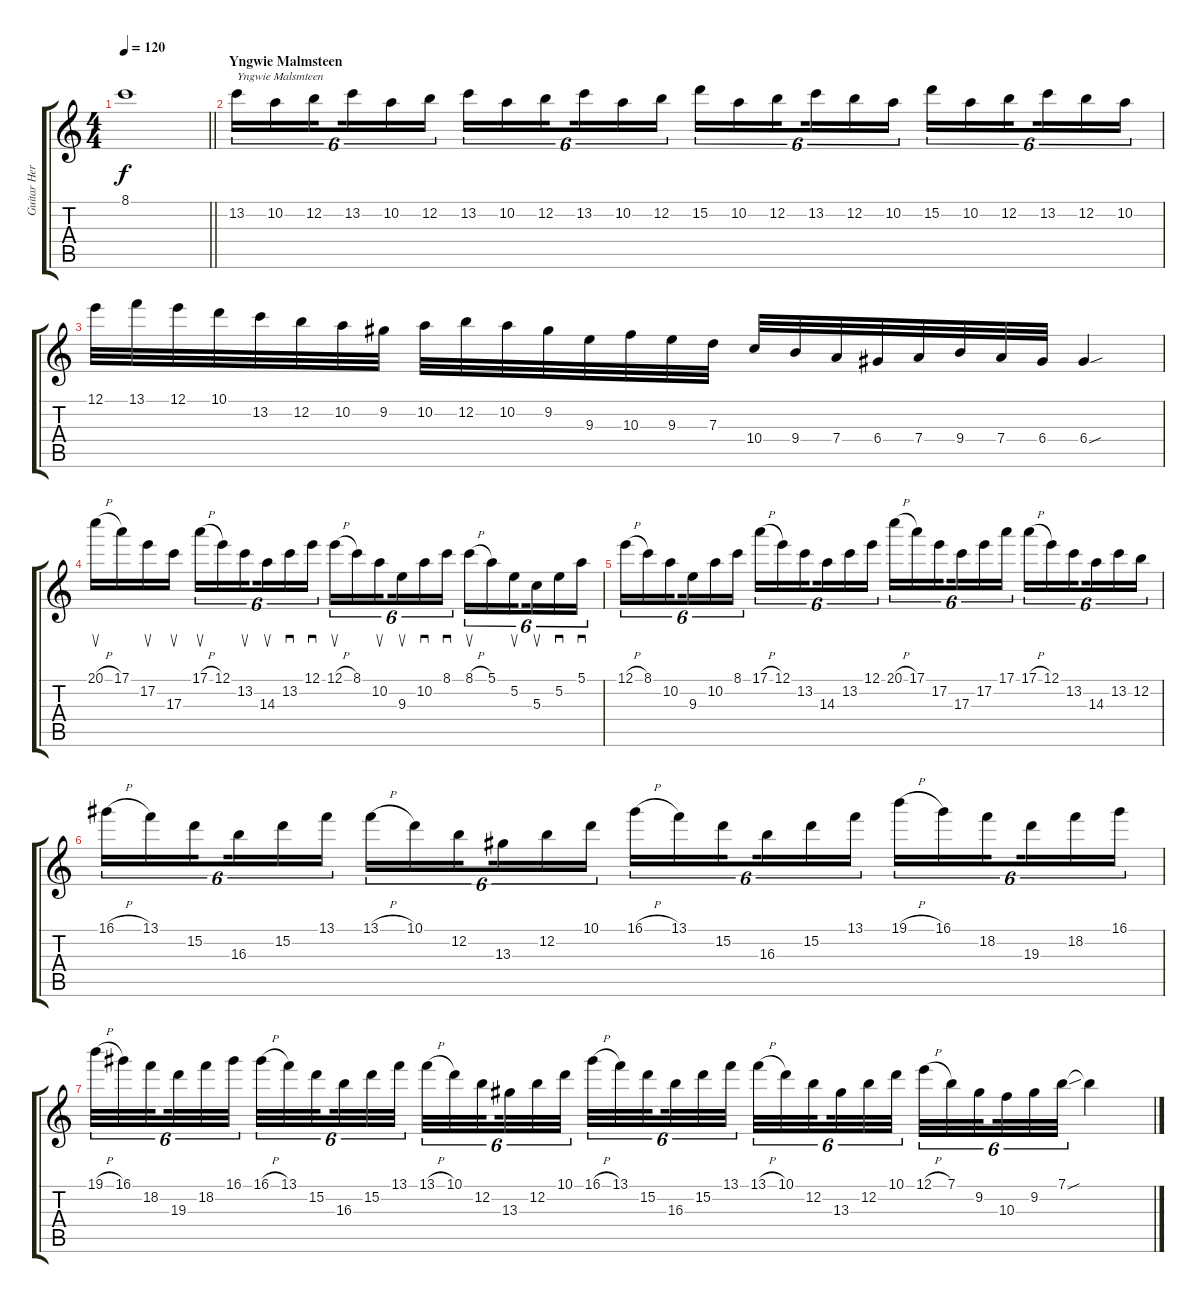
\track ("Guitar Heros" "Guitar Her") {instrument overdrivenguitar}
\staff {score tabs}
\tuning (E4 B3 G3 D3 A2 E2) {hide}
\ts (4 4)
\tempo 120
\clef g2
\barLineRight lightlight
\ks c
8.1{t}.1{dy f} |
\section ("" "Yngwie Malmsteen")
13.2.16{tu (6 4) txt "Yngwie Malsmteen"} 10.2.16{tu (6 4)} 12.2.16{tu (6 4) beam splitsecondary} 13.2.16{tu (6 4)} 10.2.16{tu (6 4)} 12.2.16{tu (6 4)} 13.2.16{tu (6 4)} 10.2.16{tu (6 4)} 12.2.16{tu (6 4) beam splitsecondary} 13.2.16{tu (6 4)} 10.2.16{tu (6 4)} 12.2.16{tu (6 4)} 15.2.16{tu (6 4)} 10.2.16{tu (6 4)} 12.2.16{tu (6 4) beam splitsecondary} 13.2.16{tu (6 4)} 12.2.16{tu (6 4)} 10.2.16{tu (6 4)} 15.2.16{tu (6 4)} 10.2.16{tu (6 4)} 12.2.16{tu (6 4) beam splitsecondary} 13.2.16{tu (6 4)} 12.2.16{tu (6 4)} 10.2.16{tu (6 4)} |
12.1.32 13.1.32 12.1.32 10.1.32 13.2.32 12.2.32 10.2.32 9.2.32 10.2.32 12.2.32 10.2.32 9.2.32 9.3.32 10.3.32 9.3.32 7.3.32 10.4.32 9.4.32 7.4.32 6.4.32 7.4.32 9.4.32 7.4.32 6.4.32 6.4{sou}.4 |
20.1{h}.16{su} 17.1.16 17.2.16{su} 17.3.16{su} 17.1{h}.16{su tu (6 4)} 12.1.16{tu (6 4)} 13.2.16{su tu (6 4) beam splitsecondary} 14.3.16{su tu (6 4)} 13.2.16{sd tu (6 4)} 12.1.16{sd tu (6 4)} 12.1{h}.16{su tu (6 4)} 8.1.16{tu (6 4)} 10.2.16{su tu (6 4) beam splitsecondary} 9.3.16{su tu (6 4)} 10.2.16{sd tu (6 4)} 8.1.16{sd tu (6 4)} 8.1{h}.16{su tu (6 4)} 5.1.16{tu (6 4)} 5.2.16{su tu (6 4) beam splitsecondary} 5.3.16{su tu (6 4)} 5.2.16{sd tu (6 4)} 5.1.16{sd tu (6 4)} |
12.1{h}.16{tu (6 4)} 8.1.16{tu (6 4)} 10.2.16{tu (6 4) beam splitsecondary} 9.3.16{tu (6 4)} 10.2.16{tu (6 4)} 8.1.16{tu (6 4)} 17.1{h}.16{tu (6 4)} 12.1.16{tu (6 4)} 13.2.16{tu (6 4) beam splitsecondary} 14.3.16{tu (6 4)} 13.2.16{tu (6 4)} 12.1.16{tu (6 4)} 20.1{h}.16{tu (6 4)} 17.1.16{tu (6 4)} 17.2.16{tu (6 4) beam splitsecondary} 17.3.16{tu (6 4)} 17.2.16{tu (6 4)} 17.1.16{tu (6 4)} 17.1{h}.16{tu (6 4)} 12.1.16{tu (6 4)} 13.2.16{tu (6 4) beam splitsecondary} 14.3.16{tu (6 4)} 13.2.16{tu (6 4)} 12.2.16{tu (6 4)} |
16.1{h}.16{tu (6 4)} 13.1.16{tu (6 4)} 15.2.16{tu (6 4) beam splitsecondary} 16.3.16{tu (6 4)} 15.2.16{tu (6 4)} 13.1.16{tu (6 4)} 13.1{h}.16{tu (6 4)} 10.1.16{tu (6 4)} 12.2.16{tu (6 4) beam splitsecondary} 13.3.16{tu (6 4)} 12.2.16{tu (6 4)} 10.1.16{tu (6 4)} 16.1{h}.16{tu (6 4)} 13.1.16{tu (6 4)} 15.2.16{tu (6 4) beam splitsecondary} 16.3.16{tu (6 4)} 15.2.16{tu (6 4)} 13.1.16{tu (6 4)} 19.1{h}.16{tu (6 4)} 16.1.16{tu (6 4)} 18.2.16{tu (6 4) beam splitsecondary} 19.3.16{tu (6 4)} 18.2.16{tu (6 4)} 16.1.16{tu (6 4)} |
19.1{h}.32{tu (6 4)} 16.1.32{tu (6 4)} 18.2.32{tu (6 4) beam splitsecondary} 19.3.32{tu (6 4)} 18.2.32{tu (6 4)} 16.1.32{tu (6 4) beam splitsecondary} 16.1{h}.32{tu (6 4)} 13.1.32{tu (6 4)} 15.2.32{tu (6 4) beam splitsecondary} 16.3.32{tu (6 4)} 15.2.32{tu (6 4)} 13.1.32{tu (6 4)} 13.1{h}.32{tu (6 4)} 10.1.32{tu (6 4)} 12.2.32{tu (6 4) beam splitsecondary} 13.3.32{tu (6 4)} 12.2.32{tu (6 4)} 10.1.32{tu (6 4) beam splitsecondary} 16.1{h}.32{tu (6 4)} 13.1.32{tu (6 4)} 15.2.32{tu (6 4) beam splitsecondary} 16.3.32{tu (6 4)} 15.2.32{tu (6 4)} 13.1.32{tu (6 4)} 13.1{h}.32{tu (6 4)} 10.1.32{tu (6 4)} 12.2.32{tu (6 4) beam splitsecondary} 13.3.32{tu (6 4)} 12.2.32{tu (6 4)} 10.1.32{tu (6 4) beam splitsecondary} 12.1{h}.32{tu (6 4)} 7.1.32{tu (6 4)} 9.2.32{tu (6 4) beam splitsecondary} 10.3.32{tu (6 4)} 9.2.32{tu (6 4)} 7.1{sou}.32{tu (6 4)} 7.1{t}.4
